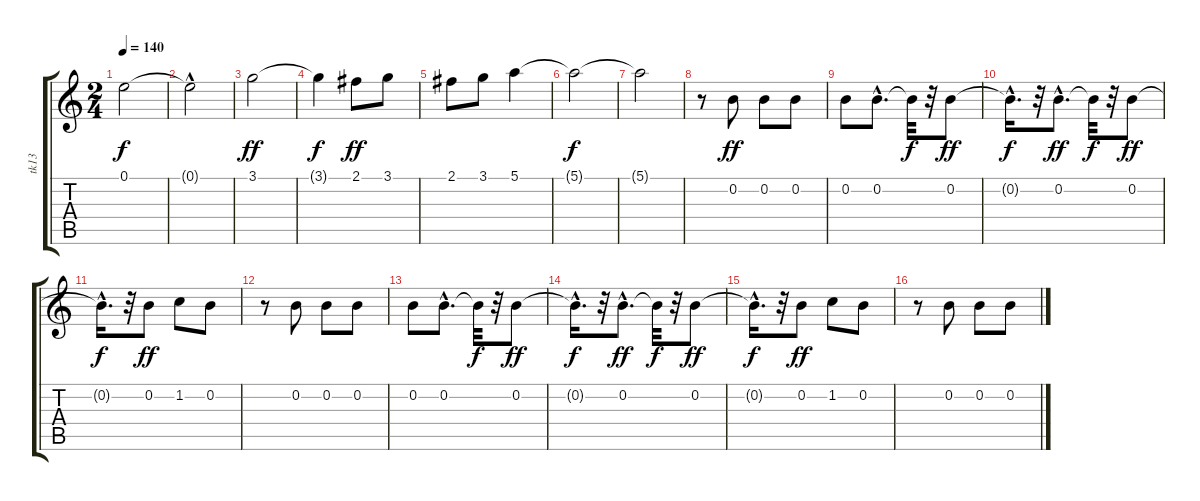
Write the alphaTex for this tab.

\track ("tk13" "tk13") {instrument electricguitarjazz}
\staff {score tabs}
\tuning (E4 B3 G3 D3 A2 E2) {hide}
\ts (2 4)
\tempo 140
\clef g2
\ks c
0.1{t}.2{dy f} |
0.1{hac t}.2 |
3.1.2{dy ff} |
3.1{t}.4{dy f} 2.1.8{dy ff} 3.1.8 |
2.1.8 3.1.8 5.1.4 |
5.1{t}.2{dy f} |
5.1{t}.2 |
r.8 0.2.8{dy ff} 0.2.8 0.2.8 |
0.2.8 0.2{hac}.8{d} 0.2{t}.32{dy f} r.32 0.2.8{dy ff} |
0.2{hac t}.16{d dy f} r.32 0.2{hac}.8{d dy ff} 0.2{t}.32{dy f} r.32 0.2.8{dy ff} |
0.2{hac t}.16{d dy f} r.32 0.2.8{dy ff} 1.2.8 0.2.8 |
r.8 0.2.8 0.2.8 0.2.8 |
0.2.8 0.2{hac}.8{d} 0.2{t}.32{dy f} r.32 0.2.8{dy ff} |
0.2{hac t}.16{d dy f} r.32 0.2{hac}.8{d dy ff} 0.2{t}.32{dy f} r.32 0.2.8{dy ff} |
0.2{hac t}.16{d dy f} r.32 0.2.8{dy ff} 1.2.8 0.2.8 |
r.8 0.2.8 0.2.8 0.2.8
